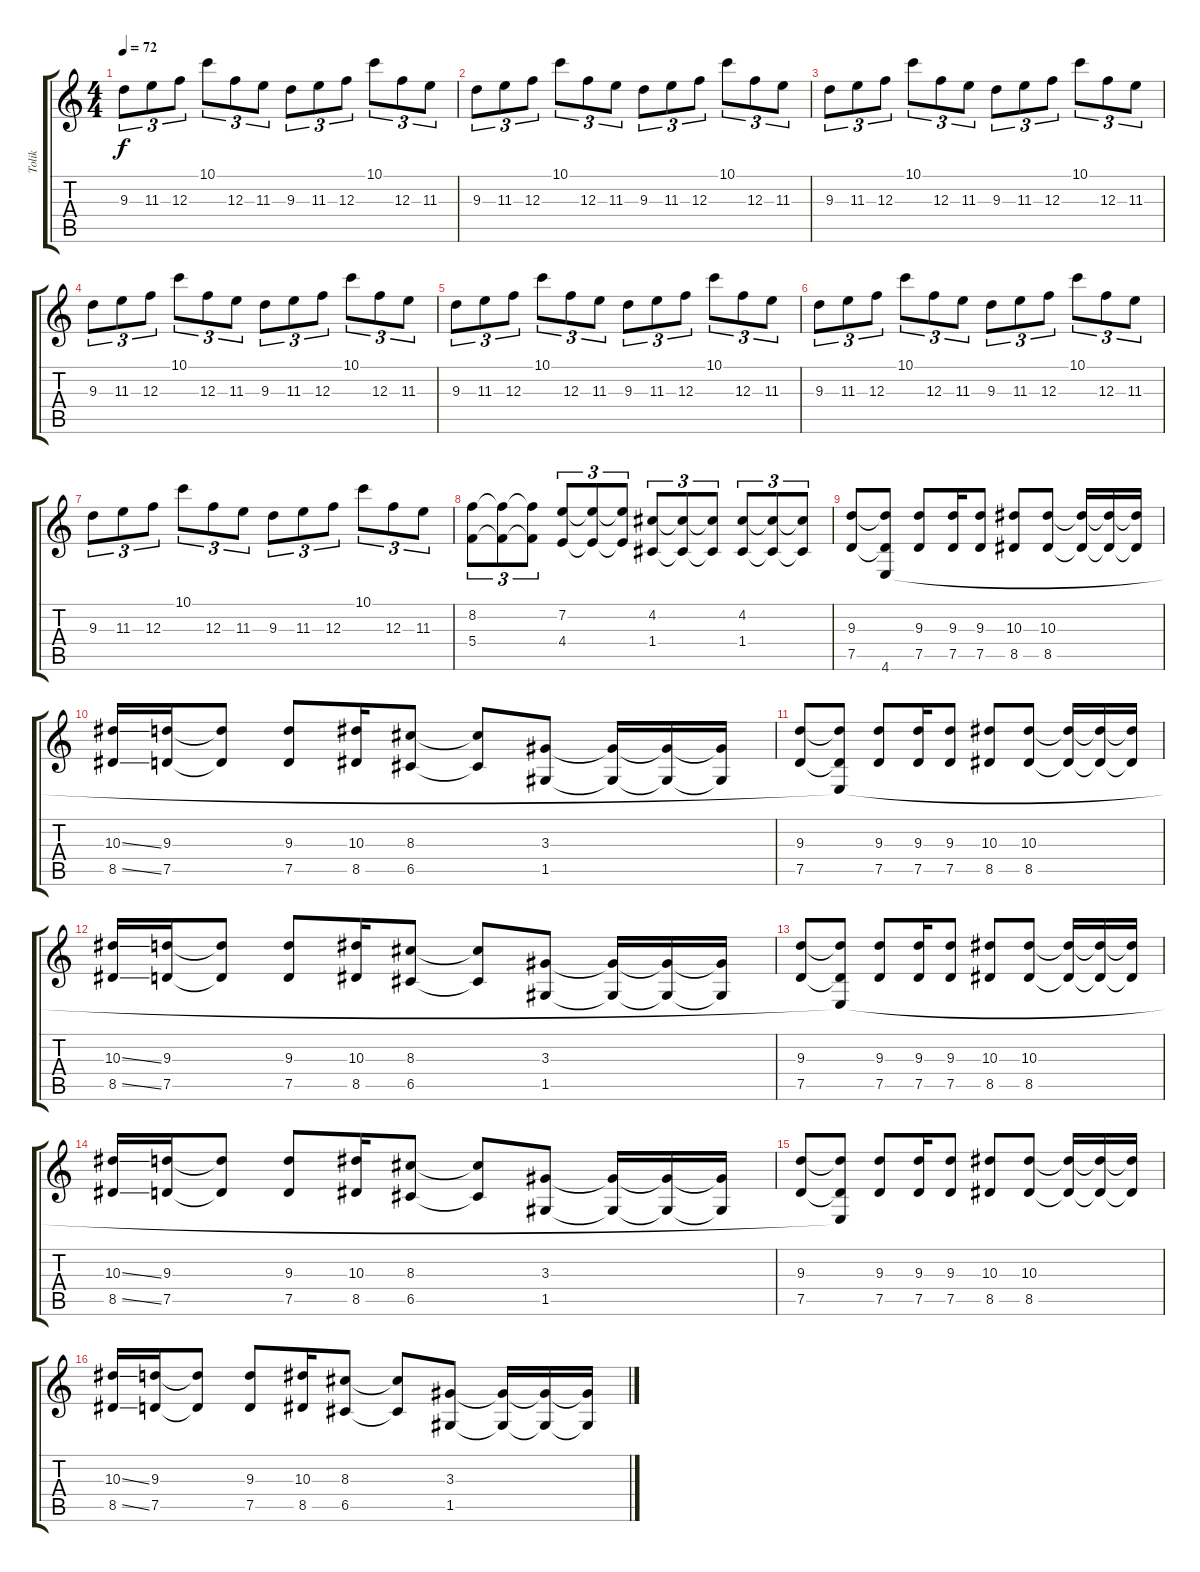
\track ("Tolik" "Tolik") {instrument distortionguitar}
\staff {score tabs}
\tuning (D4 A3 F3 C3 G2 C2) {hide}
\ts (4 4)
\tempo 72
\clef g2
\ks c
9.3.8{tu (3 2) dy f} 11.3.8{tu (3 2)} 12.3.8{tu (3 2)} 10.1.8{tu (3 2)} 12.3.8{tu (3 2)} 11.3.8{tu (3 2)} 9.3.8{tu (3 2)} 11.3.8{tu (3 2)} 12.3.8{tu (3 2)} 10.1.8{tu (3 2)} 12.3.8{tu (3 2)} 11.3.8{tu (3 2)} |
9.3.8{tu (3 2)} 11.3.8{tu (3 2)} 12.3.8{tu (3 2)} 10.1.8{tu (3 2)} 12.3.8{tu (3 2)} 11.3.8{tu (3 2)} 9.3.8{tu (3 2)} 11.3.8{tu (3 2)} 12.3.8{tu (3 2)} 10.1.8{tu (3 2)} 12.3.8{tu (3 2)} 11.3.8{tu (3 2)} |
9.3.8{tu (3 2)} 11.3.8{tu (3 2)} 12.3.8{tu (3 2)} 10.1.8{tu (3 2)} 12.3.8{tu (3 2)} 11.3.8{tu (3 2)} 9.3.8{tu (3 2)} 11.3.8{tu (3 2)} 12.3.8{tu (3 2)} 10.1.8{tu (3 2)} 12.3.8{tu (3 2)} 11.3.8{tu (3 2)} |
9.3.8{tu (3 2)} 11.3.8{tu (3 2)} 12.3.8{tu (3 2)} 10.1.8{tu (3 2)} 12.3.8{tu (3 2)} 11.3.8{tu (3 2)} 9.3.8{tu (3 2)} 11.3.8{tu (3 2)} 12.3.8{tu (3 2)} 10.1.8{tu (3 2)} 12.3.8{tu (3 2)} 11.3.8{tu (3 2)} |
9.3.8{tu (3 2)} 11.3.8{tu (3 2)} 12.3.8{tu (3 2)} 10.1.8{tu (3 2)} 12.3.8{tu (3 2)} 11.3.8{tu (3 2)} 9.3.8{tu (3 2)} 11.3.8{tu (3 2)} 12.3.8{tu (3 2)} 10.1.8{tu (3 2)} 12.3.8{tu (3 2)} 11.3.8{tu (3 2)} |
9.3.8{tu (3 2)} 11.3.8{tu (3 2)} 12.3.8{tu (3 2)} 10.1.8{tu (3 2)} 12.3.8{tu (3 2)} 11.3.8{tu (3 2)} 9.3.8{tu (3 2)} 11.3.8{tu (3 2)} 12.3.8{tu (3 2)} 10.1.8{tu (3 2)} 12.3.8{tu (3 2)} 11.3.8{tu (3 2)} |
9.3.8{tu (3 2)} 11.3.8{tu (3 2)} 12.3.8{tu (3 2)} 10.1.8{tu (3 2)} 12.3.8{tu (3 2)} 11.3.8{tu (3 2)} 9.3.8{tu (3 2)} 11.3.8{tu (3 2)} 12.3.8{tu (3 2)} 10.1.8{tu (3 2)} 12.3.8{tu (3 2)} 11.3.8{tu (3 2)} |
(8.2 5.4).8{tu (3 2)} (8.2{t} 5.4{t}).8{tu (3 2)} (8.2{t} 5.4{t}).8{tu (3 2)} (7.2 4.4).8{tu (3 2)} (7.2{t} 4.4{t}).8{tu (3 2)} (7.2{t} 4.4{t}).8{tu (3 2)} (4.2 1.4).8{tu (3 2)} (4.2{t} 1.4{t}).8{tu (3 2)} (4.2{t} 1.4{t}).8{tu (3 2)} (4.2 1.4).8{tu (3 2)} (4.2{t} 1.4{t}).8{tu (3 2)} (4.2{t} 1.4{t}).8{tu (3 2)} |
(9.3 7.5).8 (9.3{t} 7.5{t} 4.6).8 (9.3 7.5).8 (9.3 7.5).16 (9.3 7.5).8 (10.3 8.5).8 (10.3 8.5).8 (10.3{t} 8.5{t}).16 (10.3{t} 8.5{t}).16 (10.3{t} 8.5{t}).16 |
(10.3{ss} 8.5{ss}).16 (9.3 7.5).16 (9.3{t} 7.5{t}).8 (9.3 7.5).8 (10.3 8.5).16 (8.3 6.5).8 (8.3{t} 6.5{t}).8 (3.3 1.5).8 (3.3{t} 1.5{t}).16 (3.3{t} 1.5{t}).16 (3.3{t} 1.5{t}).16 |
(9.3 7.5).8 (9.3{t} 7.5{t} 4.6{t}).8 (9.3 7.5).8 (9.3 7.5).16 (9.3 7.5).8 (10.3 8.5).8 (10.3 8.5).8 (10.3{t} 8.5{t}).16 (10.3{t} 8.5{t}).16 (10.3{t} 8.5{t}).16 |
(10.3{ss} 8.5{ss}).16 (9.3 7.5).16 (9.3{t} 7.5{t}).8 (9.3 7.5).8 (10.3 8.5).16 (8.3 6.5).8 (8.3{t} 6.5{t}).8 (3.3 1.5).8 (3.3{t} 1.5{t}).16 (3.3{t} 1.5{t}).16 (3.3{t} 1.5{t}).16 |
(9.3 7.5).8 (9.3{t} 7.5{t} 4.6{t}).8 (9.3 7.5).8 (9.3 7.5).16 (9.3 7.5).8 (10.3 8.5).8 (10.3 8.5).8 (10.3{t} 8.5{t}).16 (10.3{t} 8.5{t}).16 (10.3{t} 8.5{t}).16 |
(10.3{ss} 8.5{ss}).16 (9.3 7.5).16 (9.3{t} 7.5{t}).8 (9.3 7.5).8 (10.3 8.5).16 (8.3 6.5).8 (8.3{t} 6.5{t}).8 (3.3 1.5).8 (3.3{t} 1.5{t}).16 (3.3{t} 1.5{t}).16 (3.3{t} 1.5{t}).16 |
(9.3 7.5).8 (9.3{t} 7.5{t} 4.6{t}).8 (9.3 7.5).8 (9.3 7.5).16 (9.3 7.5).8 (10.3 8.5).8 (10.3 8.5).8 (10.3{t} 8.5{t}).16 (10.3{t} 8.5{t}).16 (10.3{t} 8.5{t}).16 |
(10.3{ss} 8.5{ss}).16 (9.3 7.5).16 (9.3{t} 7.5{t}).8 (9.3 7.5).8 (10.3 8.5).16 (8.3 6.5).8 (8.3{t} 6.5{t}).8 (3.3 1.5).8 (3.3{t} 1.5{t}).16 (3.3{t} 1.5{t}).16 (3.3{t} 1.5{t}).16
